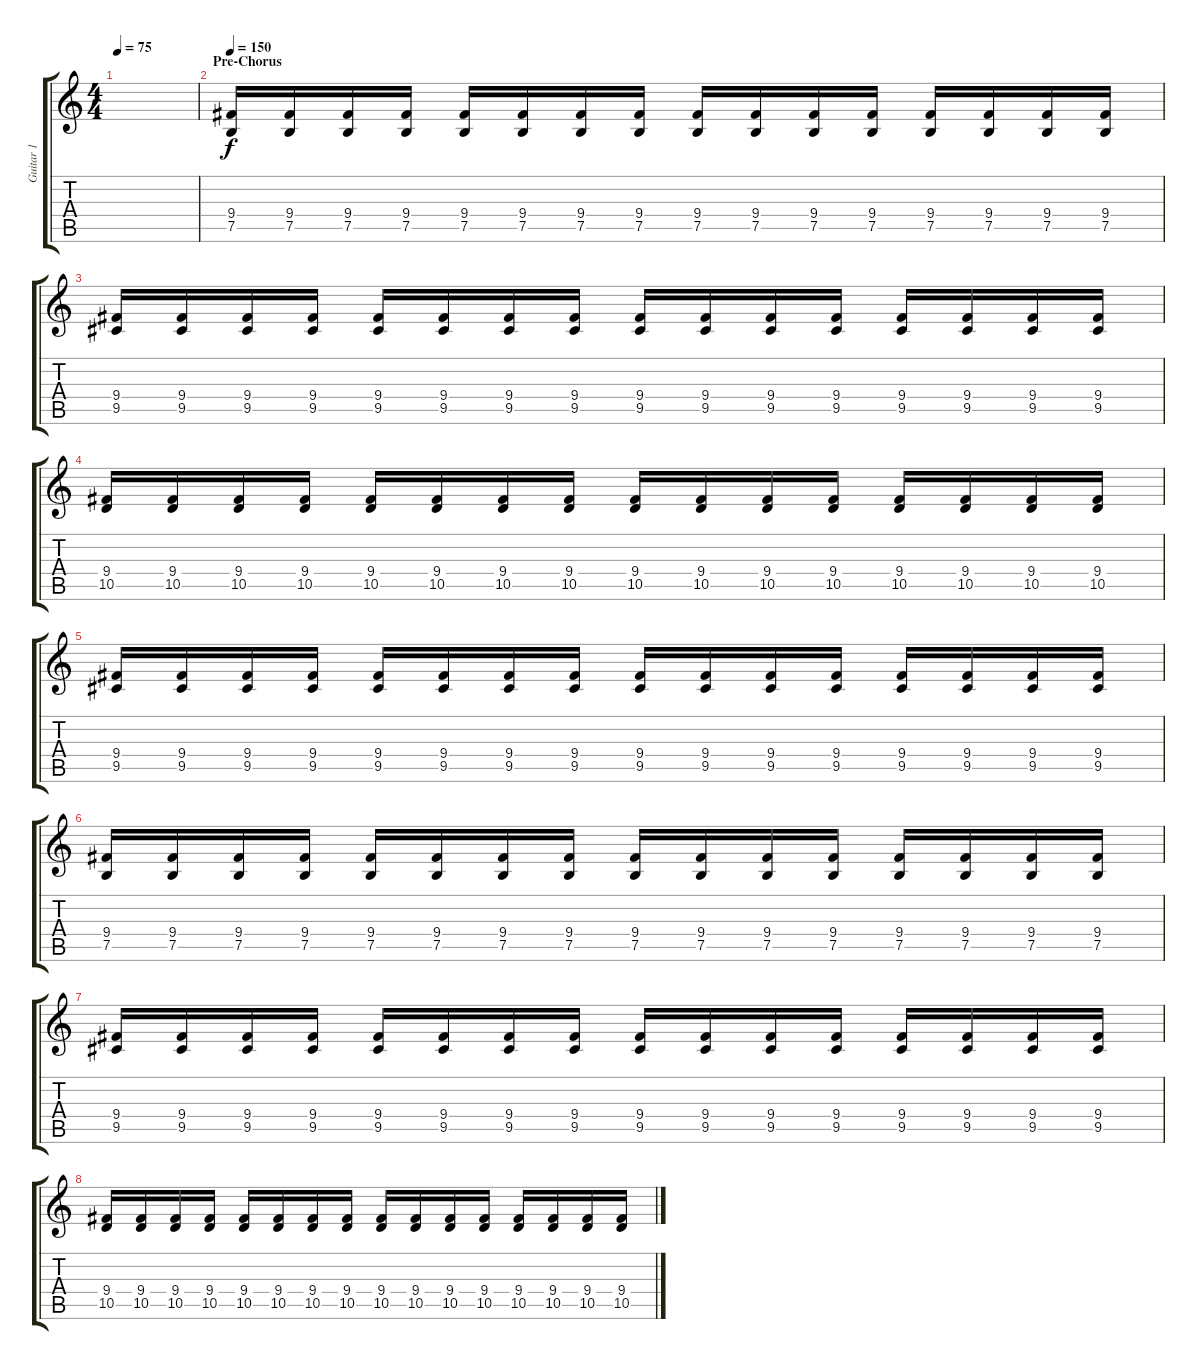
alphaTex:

\track ("Guitar 1 " "Guitar 1 ") {instrument distortionguitar}
\staff {score tabs}
\tuning (B3 Gb3 D3 A2 E2 B1) {hide}
\ts (4 4)
\tempo 75
\clef g2
\ks c
|
\section ("" "Pre-Chorus")
\tempo 150
(9.4 7.5).16{volume 15} (9.4 7.5).16 (9.4 7.5).16 (9.4 7.5).16 (9.4 7.5).16 (9.4 7.5).16 (9.4 7.5).16 (9.4 7.5).16 (9.4 7.5).16 (9.4 7.5).16 (9.4 7.5).16 (9.4 7.5).16 (9.4 7.5).16 (9.4 7.5).16 (9.4 7.5).16 (9.4 7.5).16 |
(9.4 9.5).16 (9.4 9.5).16 (9.4 9.5).16 (9.4 9.5).16 (9.4 9.5).16 (9.4 9.5).16 (9.4 9.5).16 (9.4 9.5).16 (9.4 9.5).16 (9.4 9.5).16 (9.4 9.5).16 (9.4 9.5).16 (9.4 9.5).16 (9.4 9.5).16 (9.4 9.5).16 (9.4 9.5).16 |
(9.4 10.5).16 (9.4 10.5).16 (9.4 10.5).16 (9.4 10.5).16 (9.4 10.5).16 (9.4 10.5).16 (9.4 10.5).16 (9.4 10.5).16 (9.4 10.5).16 (9.4 10.5).16 (9.4 10.5).16 (9.4 10.5).16 (9.4 10.5).16 (9.4 10.5).16 (9.4 10.5).16 (9.4 10.5).16 |
(9.4 9.5).16 (9.4 9.5).16 (9.4 9.5).16 (9.4 9.5).16 (9.4 9.5).16 (9.4 9.5).16 (9.4 9.5).16 (9.4 9.5).16 (9.4 9.5).16 (9.4 9.5).16 (9.4 9.5).16 (9.4 9.5).16 (9.4 9.5).16 (9.4 9.5).16 (9.4 9.5).16 (9.4 9.5).16 |
(9.4 7.5).16 (9.4 7.5).16 (9.4 7.5).16 (9.4 7.5).16 (9.4 7.5).16 (9.4 7.5).16 (9.4 7.5).16 (9.4 7.5).16 (9.4 7.5).16 (9.4 7.5).16 (9.4 7.5).16 (9.4 7.5).16 (9.4 7.5).16 (9.4 7.5).16 (9.4 7.5).16 (9.4 7.5).16 |
(9.4 9.5).16 (9.4 9.5).16 (9.4 9.5).16 (9.4 9.5).16 (9.4 9.5).16 (9.4 9.5).16 (9.4 9.5).16 (9.4 9.5).16 (9.4 9.5).16 (9.4 9.5).16 (9.4 9.5).16 (9.4 9.5).16 (9.4 9.5).16 (9.4 9.5).16 (9.4 9.5).16 (9.4 9.5).16 |
(9.4 10.5).16 (9.4 10.5).16 (9.4 10.5).16 (9.4 10.5).16 (9.4 10.5).16 (9.4 10.5).16 (9.4 10.5).16 (9.4 10.5).16 (9.4 10.5).16 (9.4 10.5).16 (9.4 10.5).16 (9.4 10.5).16 (9.4 10.5).16 (9.4 10.5).16 (9.4 10.5).16 (9.4 10.5).16
